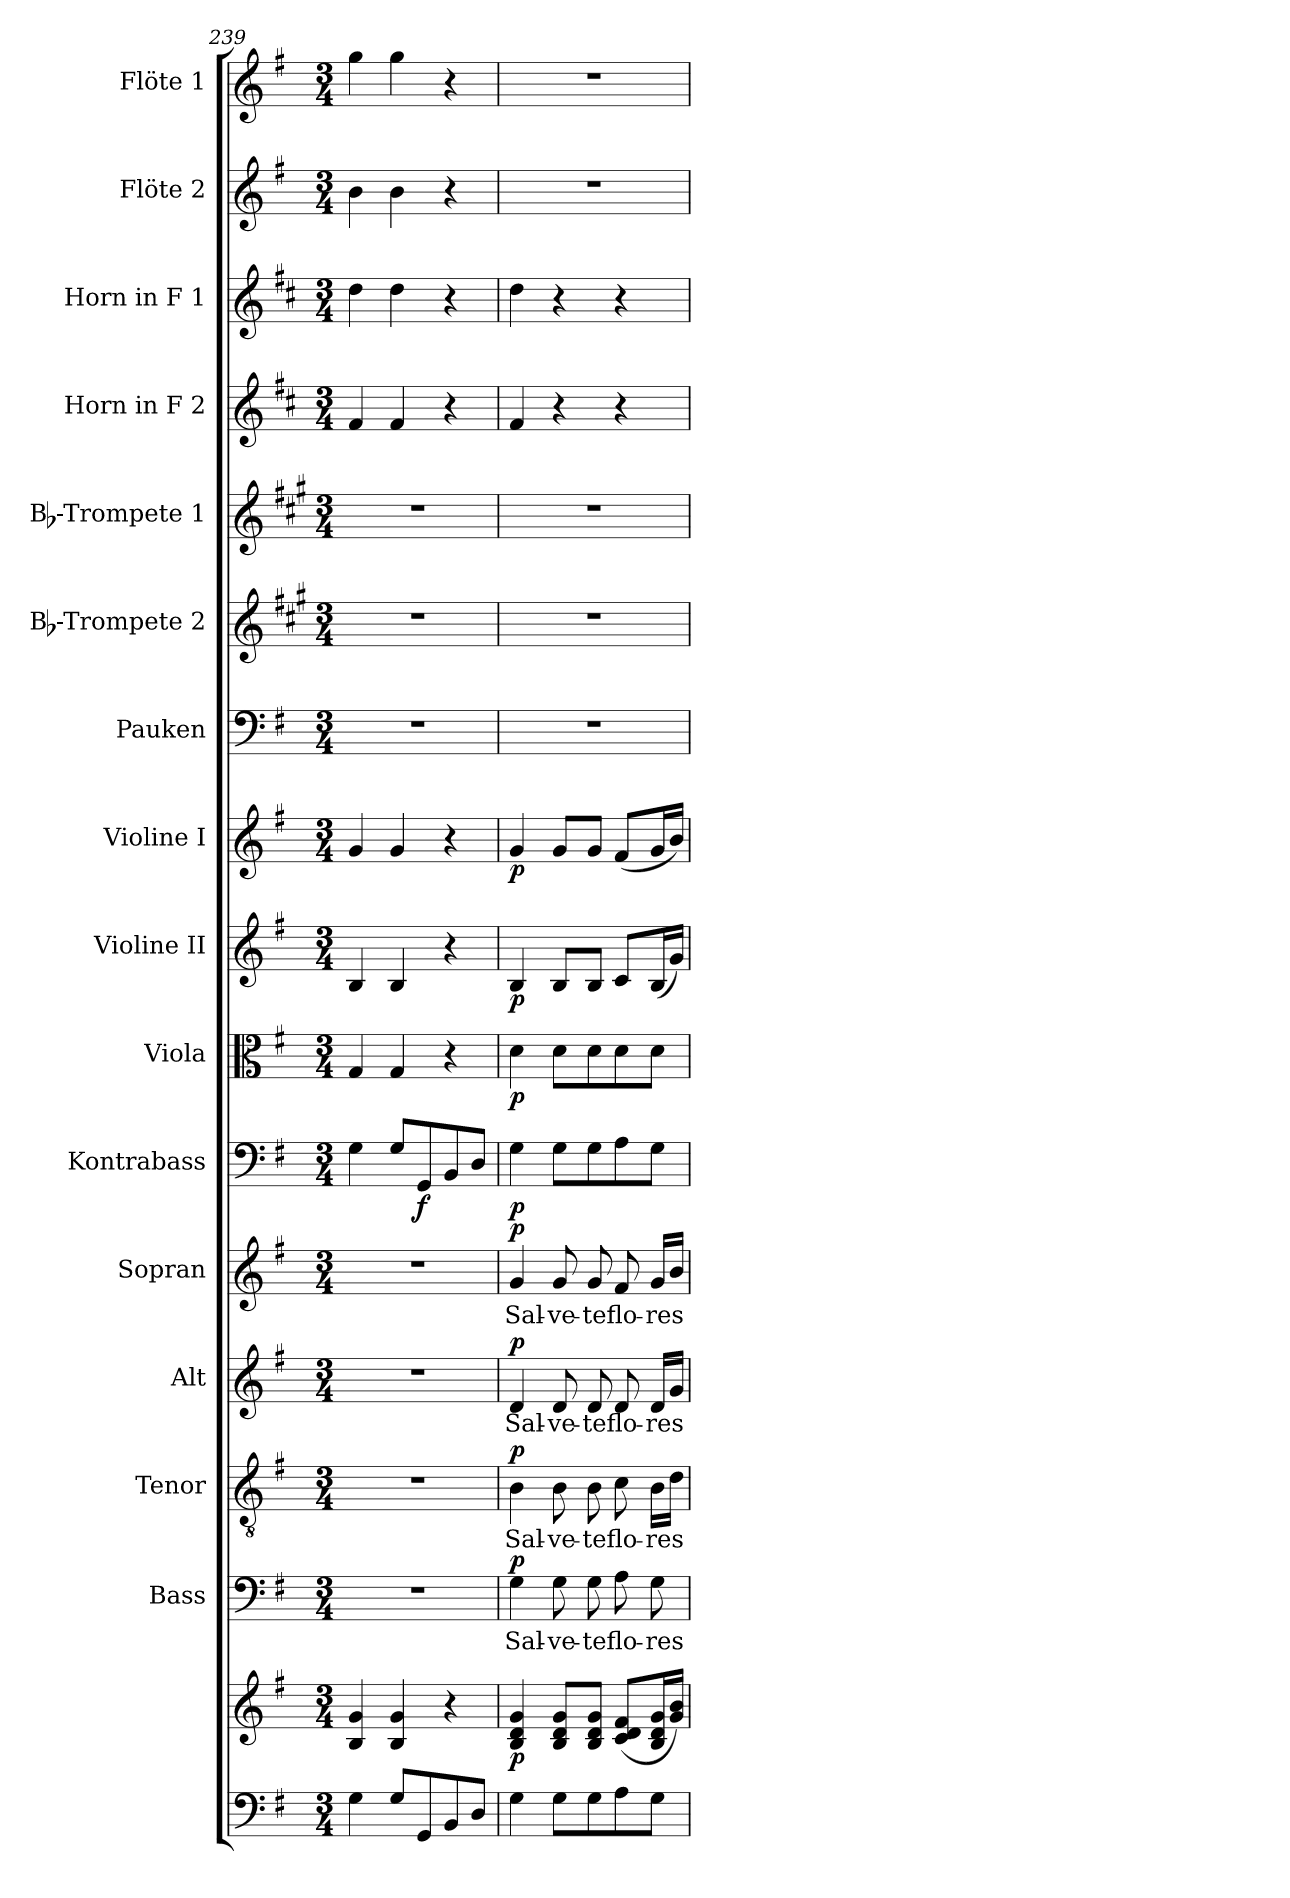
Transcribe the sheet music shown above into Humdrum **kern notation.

**kern	**kern	**dynam	**kern	**text	**dynam	**kern	**text	**dynam	**kern	**text	**dynam	**kern	**text	**dynam	**kern	**dynam	**kern	**dynam	**kern	**dynam	**kern	**dynam	**kern	**kern	**kern	**kern	**kern	**kern	**kern
*part16	*part16	*part16	*part15	*part15	*part15	*part14	*part14	*part14	*part13	*part13	*part13	*part12	*part12	*part12	*part11	*part11	*part10	*part10	*part9	*part9	*part8	*part8	*part7	*part6	*part5	*part4	*part3	*part2	*part1
*staff17	*staff16	*staff16/17	*staff15	*staff15	*staff15	*staff14	*staff14	*staff14	*staff13	*staff13	*staff13	*staff12	*staff12	*staff12	*staff11	*staff11	*staff10	*staff10	*staff9	*staff9	*staff8	*staff8	*staff7	*staff6	*staff5	*staff4	*staff3	*staff2	*staff1
*	*	*	*I"Bass	*	*	*I"Tenor	*	*	*I"Alt	*	*	*I"Sopran	*	*	*I"Kontrabass	*	*I"Viola	*	*I"Violine II	*	*I"Violine I	*	*I"Pauken	*I"Bb-Trompete 2	*I"Bb-Trompete 1	*I"Horn in F 2	*I"Horn in F 1	*I"Flöte 2	*I"Flöte 1
*	*	*	*I'B.	*	*	*I'T.	*	*	*I'A.	*	*	*I'S.	*	*	*I'Kb.	*	*I'Vla.	*	*I'Vl. II	*	*I'Vl. I	*	*I'Pk.	*I'Bb Trp. 2	*I'Bb Trp. 1	*	*	*I'Fl. 2	*I'Fl. 1
*clefF4	*clefG2	*	*clefF4	*	*	*clefGv2	*	*	*clefG2	*	*	*clefG2	*	*	*clefF4	*	*clefC3	*	*clefG2	*	*clefG2	*	*clefF4	*clefG2	*clefG2	*clefG2	*clefG2	*clefG2	*clefG2
*	*	*	*	*	*	*	*	*	*	*	*	*	*	*	*ITrd7c12	*	*	*	*	*	*	*	*	*ITrd1c2	*ITrd1c2	*ITrd4c7	*ITrd4c7	*	*
*k[f#]	*k[f#]	*	*k[f#]	*	*	*k[f#]	*	*	*k[f#]	*	*	*k[f#]	*	*	*k[f#]	*	*k[f#]	*	*k[f#]	*	*k[f#]	*	*k[f#]	*k[f#]	*k[f#]	*k[f#]	*k[f#]	*k[f#]	*k[f#]
*G:	*G:	*	*G:	*	*	*G:	*	*	*G:	*	*	*G:	*	*	*G:	*	*G:	*	*G:	*	*G:	*	*G:	*G:	*G:	*G:	*G:	*G:	*G:
*M3/4	*M3/4	*	*M3/4	*	*	*M3/4	*	*	*M3/4	*	*	*M3/4	*	*	*M3/4	*	*M3/4	*	*M3/4	*	*M3/4	*	*M3/4	*M3/4	*M3/4	*M3/4	*M3/4	*M3/4	*M3/4
=239	=239	=239	=239	=239	=239	=239	=239	=239	=239	=239	=239	=239	=239	=239	=239	=239	=239	=239	=239	=239	=239	=239	=239	=239	=239	=239	=239	=239	=239
4G\	4B/ 4g/	.	2.r	.	.	2.r	.	.	2.r	.	.	2.r	.	.	4GG\	.	4G/	.	4B/	.	4g/	.	2.r	2.r	2.r	4B/	4g\	4b\	4gg\
8G/L	4B/ 4g/	.	.	.	.	.	.	.	.	.	.	.	.	.	8GG/L	.	4G/	.	4B/	.	4g/	.	.	.	.	4B/	4g\	4b\	4gg\
!	!	!	!	!	!	!	!	!	!	!	!	!	!	!	!	!LO:DY:b	!	!	!	!	!	!	!	!	!	!	!	!	!
8GG/	.	.	.	.	.	.	.	.	.	.	.	.	.	.	8GGG/	f	.	.	.	.	.	.	.	.	.	.	.	.	.
8BB/	4r	.	.	.	.	.	.	.	.	.	.	.	.	.	8BBB/	.	4r	.	4r	.	4r	.	.	.	.	4r	4r	4r	4r
8D/J	.	.	.	.	.	.	.	.	.	.	.	.	.	.	8DD/J	.	.	.	.	.	.	.	.	.	.	.	.	.	.
=240	=240	=240	=240	=240	=240	=240	=240	=240	=240	=240	=240	=240	=240	=240	=240	=240	=240	=240	=240	=240	=240	=240	=240	=240	=240	=240	=240	=240	=240
!	!	!LO:DY:b	!	!LO:LY:b	!LO:DY:a	!	!LO:LY:b	!LO:DY:a	!	!LO:LY:b	!LO:DY:a	!	!LO:LY:b	!LO:DY:a	!	!LO:DY:b	!	!LO:DY:b	!	!LO:DY:b	!	!LO:DY:b	!	!	!	!	!	!	!
4G\	4B/ 4d/ 4g/	p	4G\	Sal-	p	4B\	Sal-	p	4d/	Sal-	p	4g/	Sal-	p	4GG\	p	4d\	p	4B/	p	4g/	p	2.r	2.r	2.r	4B/	4g\	2.r	2.r
!	!	!	!	!LO:LY:b	!	!	!LO:LY:b	!	!	!LO:LY:b	!	!	!LO:LY:b	!	!	!	!	!	!	!	!	!	!	!	!	!	!	!	!
8G\L	8B/ 8d/ 8g/L	.	8G\	-ve-	.	8B\	-ve-	.	8d/	-ve-	.	8g/	-ve-	.	8GG\L	.	8d\L	.	8B/L	.	8g/L	.	.	.	.	4r	4r	.	.
!	!	!	!	!LO:LY:b	!	!	!LO:LY:b	!	!	!LO:LY:b	!	!	!LO:LY:b	!	!	!	!	!	!	!	!	!	!	!	!	!	!	!	!
8G\	8B/ 8d/ 8g/J	.	8G\	-te	.	8B\	-te	.	8d/	-te	.	8g/	-te	.	8GG\	.	8d\	.	8B/J	.	8g/J	.	.	.	.	.	.	.	.
!	!	!	!	!LO:LY:b	!	!	!LO:LY:b	!	!	!LO:LY:b	!	!	!LO:LY:b	!	!	!	!	!	!	!	!	!	!	!	!	!	!	!	!
8A\	(>8c/ 8d/ 8f#/L	.	8A\	flo-	.	8c\	flo-	.	8d/	flo-	.	8f#/	flo-	.	8AA\	.	8d\	.	8c/L	.	(<8f#/L	.	.	.	.	4r	4r	.	.
!	!	!	!	!LO:LY:b	!	!	!LO:LY:b	!	!	!LO:LY:b	!	!	!LO:LY:b	!	!	!	!	!	!	!	!	!	!	!	!	!	!	!	!
8G\J	16B/ 16d/ 16g/L	.	8G\	-res	.	16B\LL	-res	.	16d/LL	-res	.	16g/LL	-res	.	8GG\J	.	8d\J	.	(<16B/L	.	16g/L	.	.	.	.	.	.	.	.
.	16g/ 16b/JJ)	.	.	.	.	16d\JJ	.	.	16g/JJ	.	.	16b/JJ	.	.	.	.	.	.	16g/JJ)	.	16b/JJ)	.	.	.	.	.	.	.	.
=	=	=	=	=	=	=	=	=	=	=	=	=	=	=	=	=	=	=	=	=	=	=	=	=	=	=	=	=	=
*-	*-	*-	*-	*-	*-	*-	*-	*-	*-	*-	*-	*-	*-	*-	*-	*-	*-	*-	*-	*-	*-	*-	*-	*-	*-	*-	*-	*-	*-
